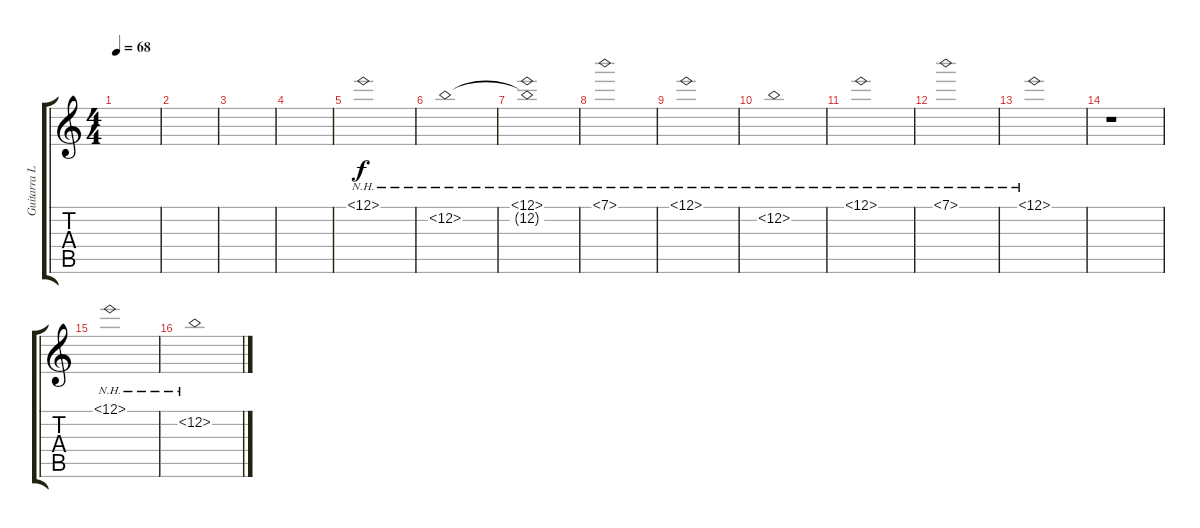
\track ("Guitarra Limpa" "Guitarra L") {instrument electricguitarclean}
\staff {score tabs}
\tuning (E4 B3 G3 D3 A2 E2) {hide}
\ts (4 4)
\tempo 68
\clef g2
\ks c
|
|
|
|
12.1{nh}.1 |
12.2{nh}.1 |
(12.1{nh} 12.2{nh t}).1 |
7.1{nh}.1 |
12.1{nh}.1 |
12.2{nh}.1 |
12.1{nh}.1 |
7.1{nh}.1 |
12.1{nh}.1 |
r.1 |
12.1{nh}.1 |
12.2{nh}.1
